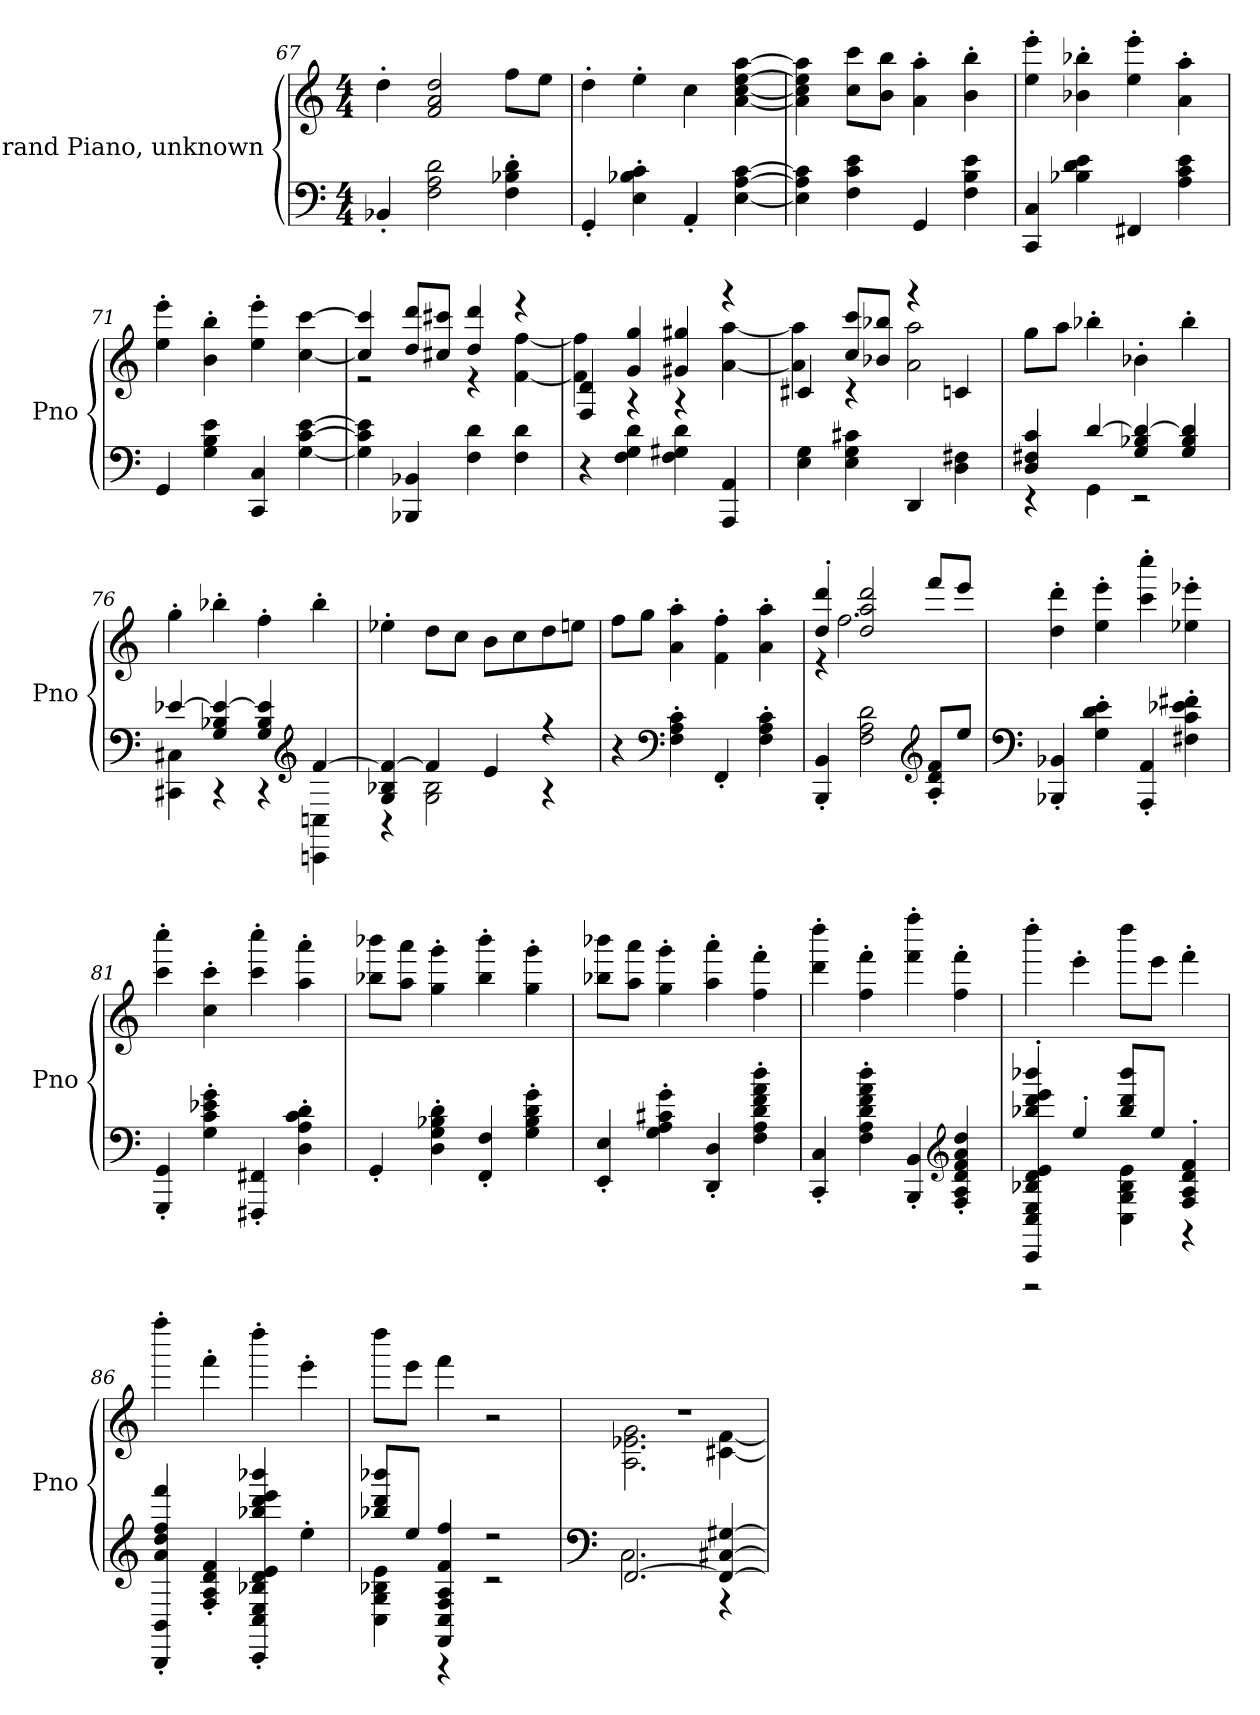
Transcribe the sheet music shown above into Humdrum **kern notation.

**kern	**kern
*part1	*part1
*staff2	*staff1
*I"Grand Piano, unknown	*
*I'Pno	*
*clefF4	*clefG2
*k[]	*k[]
*M4/4	*M4/4
=67	=67
4BB-X'/	4dd'\
2F\ 2A\ 2d\	2f/ 2a/ 2dd/
4F\' 4B-X\' 4d\'	8ff\L
.	8ee\J
=68	=68
4GG'/	4dd'\
4E\' 4B-X\' 4c\'	4ee'\
4AA'/	4cc\
[4E\ [4A\ [4c\	[4a\ [4cc\ [4ee\ [4aa\
=69	=69
4E\] 4A\] 4c\]	4a\] 4cc\] 4ee\] 4aa\]
4F\ 4c\ 4e\	8cc\ 8ccc\L
.	8b\ 8bb\J
4GG/	4a\' 4aa\'
4F\ 4B\ 4e\	4b\' 4bb\'
!!LO:LB:g=z
=70	=70
4CC/ 4C/	4ee\' 4eee\'
4B-X\ 4d\ 4e\	4b-X\' 4bb-X\'
4FF#X/	4ee\' 4eee\'
4A\ 4c\ 4e\	4a\' 4aa\'
=71	=71
4GG/	4ee\' 4eee\'
4G\ 4B\ 4e\	4b\' 4bb\'
4CC/ 4C/	4ee\' 4eee\'
[4G\ [4c\ [4e\	[4cc\ [4ccc\
=72	=72
*	*^
4G\] 4c\] 4e\]	4cc/] 4ccc/]	2r
4BBB-X/ 4BB-X/	8dd/ 8ddd/L	.
.	8cc#X/ 8ccc#X/J	.
4F\ 4d\	4dd/ 4ddd/	4r
4F\ 4d\	4r	[4f\ [4ff\
=73	=73	=73
4r	4F/ 4d/	4f\] 4ff\]
4F\ 4G\ 4d\	4g/ 4gg/	4r
4F\ 4G#X\ 4d\	4g#X/ 4gg#X/	4r
4AAA/ 4AA/	4r	[4a\ [4aa\
=74	=74	=74
4E\ 4G\	4c#X/	4a\] 4aa\]
4E\ 4G\ 4c#X\	8cc/ 8ccc/L	4r
.	8b-X/ 8bb-X/J	.
4DD/	4r	2a\ 2aa\
4D\ 4F#X\	4cn/	.
*	*v	*v
=75	=75
*^	*
4D/ 4F#X/ 4c/	4r	8gg\L
.	.	8aa\J
[4d/	4GG\	4bb-X'\
4G/ 4B-X/ 4d/_	2r	4b-X'\
4G/ 4B-/ 4d/]	.	4bb-'\
!!LO:LB:g=z
=76	=76	=76
[4e-X/	4CC#X\ 4C#X\	4gg'\
4G/ 4B-X/ 4e-/_	4r	4bb-X'\
4G/ 4B-/ 4e-/]	4r	4ff'\
*clefG2	*	*
[4f/	4CCn\ 4Cn\	4bb-'\
=77	=77	=77
4G/ 4B-X/ 4f/_	4r	4ee-X'\
4f/]	2G\ 2B-\	8dd\L
.	.	8cc\J
4e/	.	8b\L
.	.	8cc\
4r	4r	8dd\
.	.	8een\J
*v	*v	*
=78	=78
4r	8ff\L
.	8gg\J
*clefF4	*
4F\' 4A\' 4c\'	4a\' 4aa\'
4FF'/	4f\' 4ff\'
4F\' 4A\' 4c\'	4a\' 4aa\'
=79	=79
*	*^
4BBB/' 4BB/'	4dd/' 4ddd/'	4r
2F\ 2A\ 2d\	2dd/ 2aa/ 2ddd/	2.ff\
*clefG2	*	*
8A/' 8d/' 8f/'L	8fff/L	.
8ee/J	8eee/J	.
*	*v	*v
=80	=80
*clefF4	*
4BBB-X/' 4BB-X/'	4dd\' 4ddd\'
4G\' 4d\' 4e\'	4ee\' 4eee\'
4AAA/' 4AA/'	4ccc\' 4cccc\'
4F#X\' 4c\' 4e-X\' 4f#X\'	4ee-X\' 4eee-X\'
!!LO:PB:g=z
=81	=81
4GGG/' 4GG/'	4ccc\' 4cccc\'
4G\' 4c\' 4e-X\' 4g\'	4cc\' 4ccc\'
4FFF#X/' 4FF#X/'	4ccc\' 4cccc\'
4D\' 4A\' 4c\' 4d\'	4aa\' 4aaa\'
=82	=82
4GG'/	8bb-X\ 8bbb-X\L
.	8aa\ 8aaa\J
4D\' 4G\' 4B-X\' 4d\'	4gg\' 4ggg\'
4FF/' 4F/'	4bb-\' 4bbb-\'
4G\' 4B-\' 4d\' 4g\'	4gg\' 4ggg\'
=83	=83
4EE/' 4E/'	8bb-X\ 8bbb-X\L
.	8aa\ 8aaa\J
4G\' 4A\' 4c#X\' 4g\'	4gg\' 4ggg\'
4DD/' 4D/'	4aa\' 4aaa\'
4F\' 4A\' 4d\' 4f\' 4a\' 4dd\'	4ff\' 4fff\'
=84	=84
4CC/' 4C/'	4ddd\' 4dddd\'
4F\' 4A\' 4d\' 4f\' 4a\' 4dd\'	4ff\' 4fff\'
4BBB/' 4BB/'	4fff\' 4ffff\'
*clefG2	*
4F/' 4A/' 4d/' 4f/' 4a/' 4dd/'	4ff\' 4fff\'
=85	=85
*^	*
4CC/' 4C/' 4E/' 4B-X/' 4d/' 4e/' 4bb-X/' 4ddd/' 4eee/' 4bbb-X/'	2r	4dddd'\
4ee'/	.	4eee'\
8bb-/ 8ddd/ 8bbb-/L	4C\ 4G\ 4B-\ 4e\	8dddd\L
8ee/J	.	8eee\J
4F/' 4A/' 4d/' 4f/'	4r	4fff'\
*v	*v	*
=86	=86
4BBB/' 4BB/' 4a/' 4dd/' 4ff/' 4fff/'	4ffff'\
4F/' 4A/' 4d/' 4f/'	4fff'\
4CC/' 4C/' 4E/' 4B-X/' 4d/' 4e/' 4bb-X/' 4ddd/' 4eee/' 4bbb-X/'	4dddd'\
4ee'\	4eee'\
!!LO:LB:g=z
=87	=87
*^	*
8bb-X/ 8ddd/ 8bbb-X/L	4C\ 4G\ 4B-X\ 4e\	8dddd\L
8ee/J	.	8eee\J
4FF/ 4C/ 4F/ 4A/ 4f/ 4ff/	4r	4fff\
2r	2r	2r
=88	=88	=88
*clefF4	*	*
*	*	*^
[2.FF/	2.C\	1r	2.A\ 2.e-X\ 2.g\
4FF/_ [4C#X/ [4G#X/	4r	.	[4c#X\ [4f\
*v	*v	*	*
*	*v	*v
=	=
*-	*-
